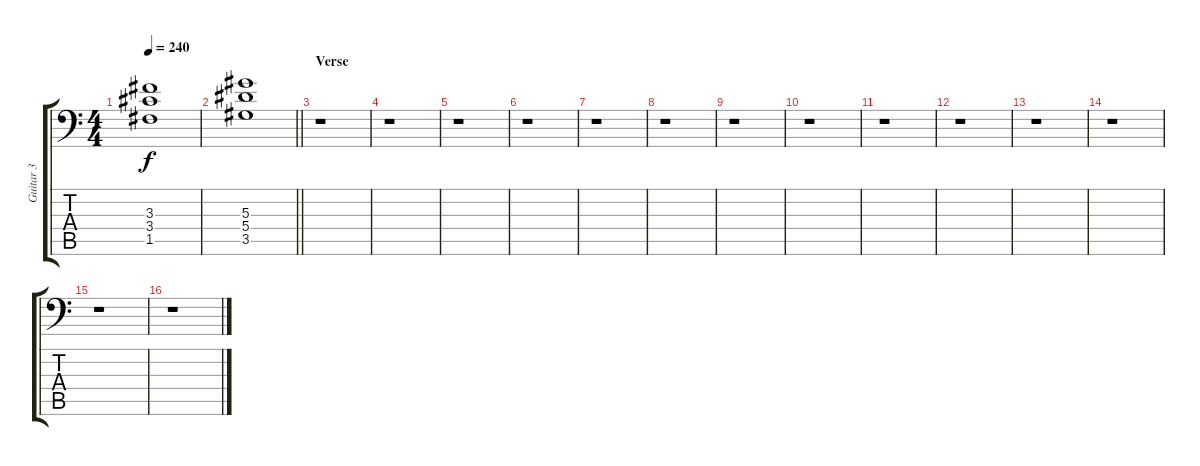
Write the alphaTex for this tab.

\track ("Guitar 3" "Guitar 3") {instrument distortionguitar}
\staff {score tabs}
\tuning (C4 G3 Eb3 Bb2 F2 Bb1) {hide}
\ts (4 4)
\tempo 240
\clef f4
\ks c
(3.3 3.4 1.5).1{dy f} |
\barLineRight lightlight
(5.3 5.4 3.5).1 |
\section ("" "Verse")
r.1 |
r.1 |
r.1 |
r.1 |
r.1 |
r.1 |
r.1 |
r.1 |
r.1 |
r.1 |
r.1 |
r.1 |
r.1 |
r.1
